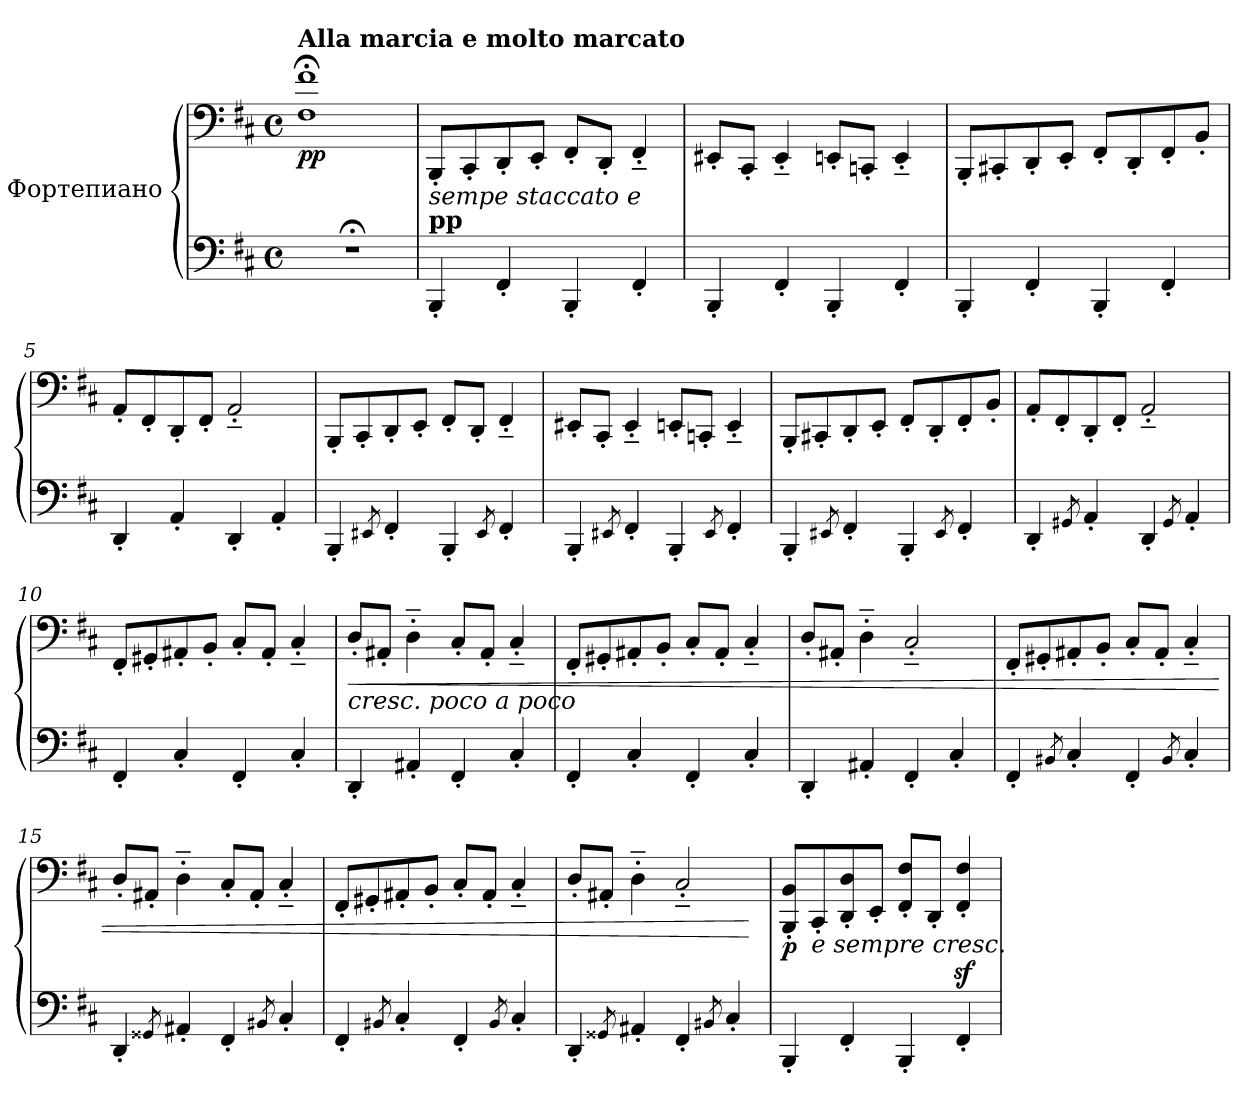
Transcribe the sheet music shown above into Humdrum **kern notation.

**kern	**kern	**dynam
*part1	*part1	*part1
*staff2	*staff1	*staff1/2
*I"Фортепиано	*	*
*clefF4	*clefF4	*
*k[f#c#]	*k[f#c#]	*
*M4/4	*M4/4	*
*met(c)	*met(c)	*
*MM138	*MM138	*
=1	=1	=1
!	!LO:TX:a:B:t=Alla marcia e molto marcato	!
!	!	!LO:DY:b
1r;<	1F#;< 1f#;<	pp
=2	=2	=2
!	!LO:TX:b:i:t=sempe staccato e	!
!	!LO:TX:b:B:t=pp	!
4BBB'/	8BBB'/L	.
.	8CC#'/	.
4FF#'/	8DD'/	.
.	8EE'/J	.
4BBB'/	8FF#'/L	.
.	8DD'/J	.
4FF#'/	4FF#~'/	.
=3	=3	=3
4BBB'/	8EE#X'/L	.
.	8CC#'/J	.
4FF#'/	4EE#~'/	.
4BBB'/	8EEn'/L	.
.	8CCn'/J	.
4FF#'/	4EE~'/	.
=4	=4	=4
4BBB'/	8BBB'/L	.
.	8CC#X'/	.
4FF#'/	8DD'/	.
.	8EE'/J	.
4BBB'/	8FF#'/L	.
.	8DD'/	.
4FF#'/	8FF#'/	.
.	8BB'/J	.
=5	=5	=5
4DD'/	8AA'/L	.
.	8FF#'/	.
4AA'/	8DD'/	.
.	8FF#'/J	.
4DD'/	2AA'~/	.
4AA'/	.	.
=6	=6	=6
*	*MM80	*
4BBB'/	8BBB'/L	.
.	8CC#'/	.
8qEE#X/	.	.
4FF#'/	8DD'/	.
.	8EE'/J	.
4BBB'/	8FF#'/L	.
.	8DD'/J	.
8qEE#/	.	.
4FF#'/	4FF#~'/	.
!!LO:LB:g=z
=7	=7	=7
4BBB'/	8EE#X'/L	.
.	8CC#'/J	.
8qEE#X/	.	.
4FF#'/	4EE#~'/	.
4BBB'/	8EEn'/L	.
.	8CCn'/J	.
8qEE#/	.	.
4FF#'/	4EE~'/	.
=8	=8	=8
4BBB'/	8BBB'/L	.
.	8CC#X'/	.
8qEE#X/	.	.
4FF#'/	8DD'/	.
.	8EE'/J	.
4BBB'/	8FF#'/L	.
.	8DD'/	.
8qEE#/	.	.
4FF#'/	8FF#'/	.
.	8BB'/J	.
=9	=9	=9
4DD'/	8AA'/L	.
.	8FF#'/	.
8qGG#X/	.	.
4AA'/	8DD'/	.
.	8FF#'/J	.
4DD'/	2AA'~/	.
8qGG#/	.	.
4AA'/	.	.
=10	=10	=10
*	*MM85	*
4FF#'/	8FF#'/L	.
.	8GG#X'/	.
4C#'/	8AA#X'/	.
.	8BB'/J	.
4FF#'/	8C#'/L	.
.	8AA#'/J	.
4C#'/	4C#~'/	.
=11	=11	=11
!	!LO:TX:b:i:t=cresc. poco a poco	!
!	!	!LO:HP:b
4DD'/	8D'/L	<
.	8AA#X'/J	.
4AA#X'/	4D~'\	.
4FF#'/	8C#'/L	.
.	8AA#'/J	.
4C#'/	4C#~'/	.
!!LO:LB:g=z
=12	=12	=12
4FF#'/	8FF#'/L	.
.	8GG#X'/	.
4C#'/	8AA#X'/	.
.	8BB'/J	.
4FF#'/	8C#'/L	.
.	8AA#'/J	.
4C#'/	4C#~'/	.
=13	=13	=13
4DD'/	8D'/L	.
.	8AA#X'/J	.
4AA#X'/	4D~'\	.
4FF#'/	2C#'~/	.
4C#'/	.	.
=14	=14	=14
*	*MM90	*
4FF#'/	8FF#'/L	.
.	8GG#X'/	.
8qBB#X/	.	.
4C#'/	8AA#X'/	.
.	8BB'/J	.
4FF#'/	8C#'/L	.
.	8AA#'/J	.
8qBB#/	.	.
4C#'/	4C#~'/	.
=15	=15	=15
4DD'/	8D'/L	.
.	8AA#X'/J	.
8qGG##X/	.	.
4AA#X'/	4D~'\	.
4FF#'/	8C#'/L	.
.	8AA#'/J	.
8qBB#X/	.	.
4C#'/	4C#~'/	.
=16	=16	=16
*	*MM95	*
4FF#'/	8FF#'/L	.
.	8GG#X'/	.
8qBB#X/	.	.
4C#'/	8AA#X'/	.
.	8BB'/J	.
4FF#'/	8C#'/L	.
.	8AA#'/J	.
8qBB#/	.	.
4C#'/	4C#~'/	.
!!LO:LB:g=z
=17	=17	=17
4DD'/	8D'/L	.
.	8AA#X'/J	.
8qGG##X/	.	.
4AA#X'/	4D~'\	.
4FF#'/	2C#'~/	.
8qBB#X/	.	.
4C#'/	.	.
.	.	[
=18	=18	=18
*	*MM110	*
!	!	!LO:DY:b
4BBB'/	8BBB/' 8BB/'L	p
!	!LO:TX:b:i:t=e sempre cresc.	!
.	8CC#'/	.
4FF#'/	8DD/' 8D/'	.
.	8EE'/J	.
4BBB'/	8FF#/' 8F#/'L	.
.	8DD'/J	.
4FF#'/	4FF#/z<' 4F#/z<'	.
=	=	=
*-	*-	*-
